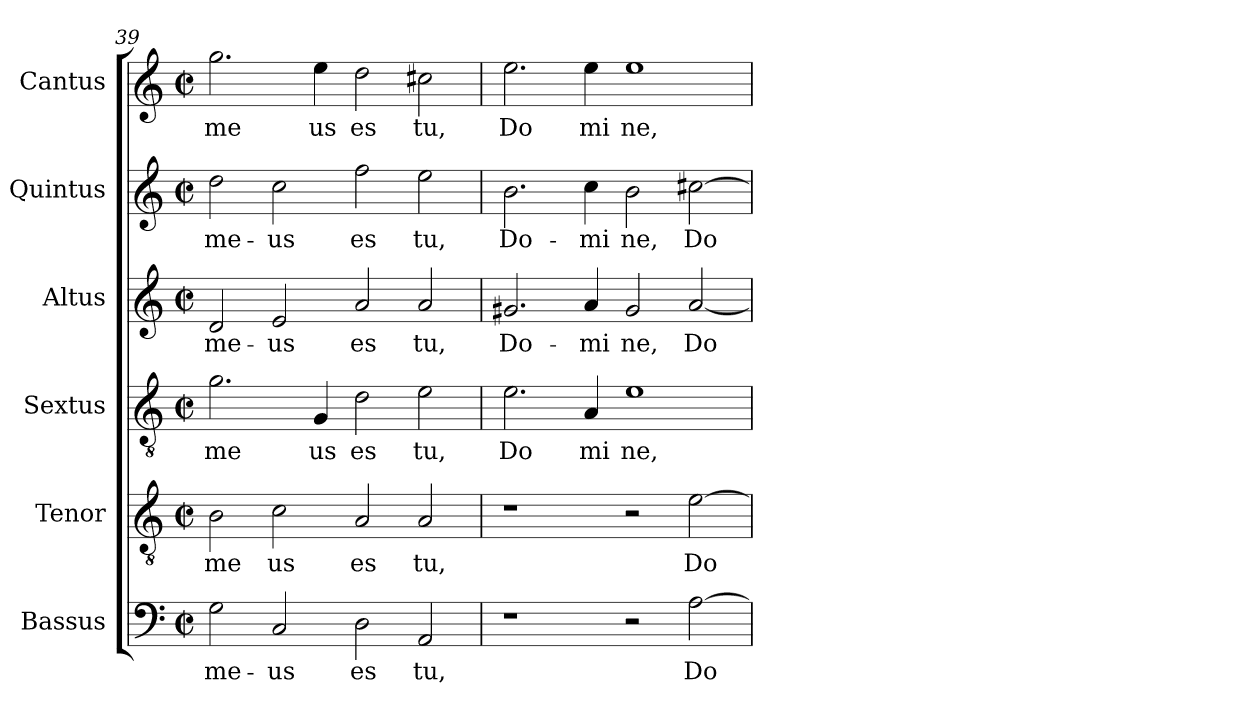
**kern	**text	**kern	**text	**kern	**text	**kern	**text	**kern	**text	**kern	**text
*part6	*part6	*part5	*part5	*part4	*part4	*part3	*part3	*part2	*part2	*part1	*part1
*staff6	*staff6	*staff5	*staff5	*staff4	*staff4	*staff3	*staff3	*staff2	*staff2	*staff1	*staff1
*I"Bassus	*	*I"Tenor	*	*I"Sextus	*	*I"Altus	*	*I"Quintus	*	*I"Cantus	*
*clefF4	*	*clefGv2	*	*clefGv2	*	*clefG2	*	*clefG2	*	*clefG2	*
*M2/2	*	*M2/2	*	*M2/2	*	*M2/2	*	*M2/2	*	*M2/2	*
*met(c|)	*	*met(c|)	*	*met(c|)	*	*met(c|)	*	*met(c|)	*	*met(c|)	*
=39	=39	=39	=39	=39	=39	=39	=39	=39	=39	=39	=39
!	!LO:LY:b:cj	!	!LO:LY:b:cj	!	!LO:LY:b:cj	!	!LO:LY:b:cj	!	!LO:LY:b:cj	!	!LO:LY:b:cj
2G\	me-	2B\	me	2.g\	me	2d/	me-	2dd\	me-	2.gg\	me
!	!LO:LY:b:cj	!	!LO:LY:b:cj	!	!	!	!LO:LY:b:cj	!	!LO:LY:b:cj	!	!
2C/	-us	2c\	us	.	.	2e/	-us	2cc\	-us	.	.
!	!	!	!	!	!LO:LY:b:cj	!	!	!	!	!	!LO:LY:b:cj
.	.	.	.	4G/	us	.	.	.	.	4ee\	us
!	!LO:LY:b:cj	!	!LO:LY:b:cj	!	!LO:LY:b:cj	!	!LO:LY:b:cj	!	!LO:LY:b:cj	!	!LO:LY:b:cj
2D\	es	2A/	es	2d\	es	2a/	es	2ff\	es	2dd\	es
!	!LO:LY:b:cj	!	!LO:LY:b:cj	!	!LO:LY:b:cj	!	!LO:LY:b:cj	!	!LO:LY:b:cj	!	!LO:LY:b:cj
2AA/	tu,	2A/	tu,	2e\	tu,	2a/	tu,	2ee\	tu,	2cc#X\	tu,
=40	=40	=40	=40	=40	=40	=40	=40	=40	=40	=40	=40
!	!	!	!	!	!LO:LY:b:cj	!	!LO:LY:b:cj	!	!LO:LY:b:cj	!	!LO:LY:b:cj
1r	.	1r	.	2.e\	Do	2.g#X/	Do-	2.b\	Do-	2.ee\	Do
!	!	!	!	!	!LO:LY:b:cj	!	!LO:LY:b:cj	!	!LO:LY:b:cj	!	!LO:LY:b:cj
.	.	.	.	4A/	mi	4a/	-mi	4cc\	-mi	4ee\	mi
!	!	!	!	!	!LO:LY:b:cj	!	!LO:LY:b:cj	!	!LO:LY:b:cj	!	!LO:LY:b:cj
2r	.	2r	.	1e	ne,	2g#/	ne,	2b\	ne,	1ee	ne,
!	!LO:LY:b	!	!LO:LY:b	!	!	!	!LO:LY:b	!	!LO:LY:b	!	!
[>2A\	Do-	[>2e\	Do	.	.	[<2a/	Do-	[>2cc#X\	Do-	.	.
=	=	=	=	=	=	=	=	=	=	=	=
*-	*-	*-	*-	*-	*-	*-	*-	*-	*-	*-	*-
